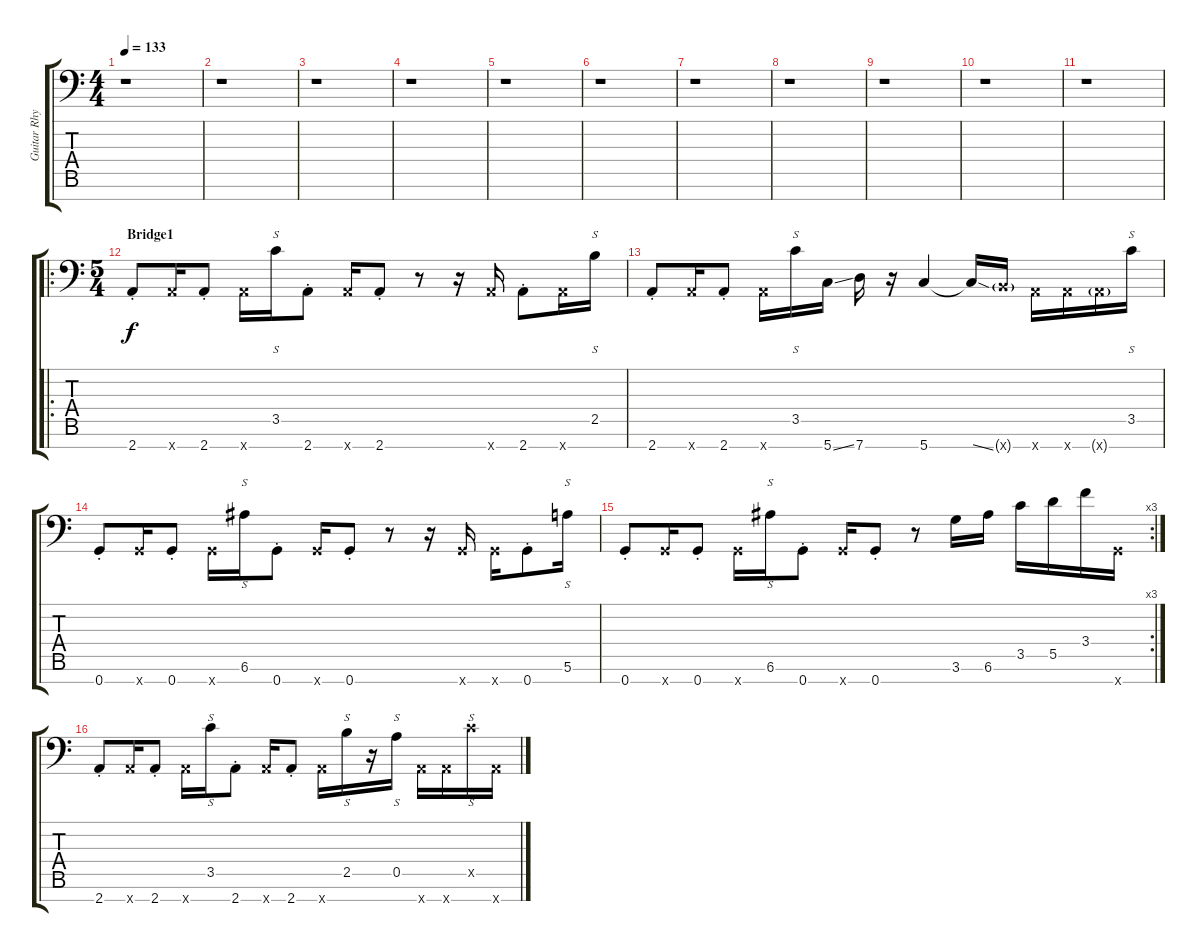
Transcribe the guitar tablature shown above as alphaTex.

\track ("Guitar Rhythm1" "Guitar Rhy") {instrument distortionguitar}
\staff {score tabs}
\tuning (E4 B3 G3 D3 A2 E2 G1) {hide}
\ts (4 4)
\tempo 133
\clef f4
\ks c
r.1{dy mf} |
r.1 |
r.1 |
r.1 |
r.1 |
r.1 |
r.1 |
r.1 |
r.1 |
r.1 |
r.1 |
\ro
\ts (5 4)
\section ("" "Bridge1")
2.7{st}.8{dy f} 2.7{x}.16 2.7{st}.8 2.7{x}.16 3.5.16{s} 2.7{st}.8 2.7{x}.16 2.7{st}.8 r.8 r.16 2.7{x}.16 2.7{st}.8 2.7{x}.16 2.5.16{s} |
2.7{st}.8 2.7{x}.16 2.7{st}.8 2.7{x}.16 3.5.16{s} 5.7{ss}.16 7.7.16 r.16 5.7.4 5.7{ss t}.16 4.7{g x}.16 2.7{x}.16 2.7{x}.16 2.7{g x}.16 3.5.16{s} |
0.7{st}.8 0.7{x}.16 0.7{st}.8 0.7{x}.16 6.6.16{s} 0.7{st}.8 0.7{x}.16 0.7{st}.8 r.8 r.16 0.7{x}.16 0.7{x}.16 0.7{st}.8 5.6.16{s} |
\rc 3
0.7{st}.8 0.7{x}.16 0.7{st}.8 0.7{x}.16 6.6.16{s} 0.7{st}.8 0.7{x}.16 0.7{st}.8 r.8 3.6.16 6.6.16 3.5.16 5.5.16 3.4.16 0.7{x}.16 |
2.7{st}.8 2.7{x}.16 2.7{st}.8 2.7{x}.16 3.5.16{s} 2.7{st}.8 2.7{x}.16 2.7{st}.8 2.7{x}.16 2.5.16{s} r.16 0.5.16{s} 2.7{x}.16 2.7{x}.16 3.5{x}.16{s} 2.7{x}.16
